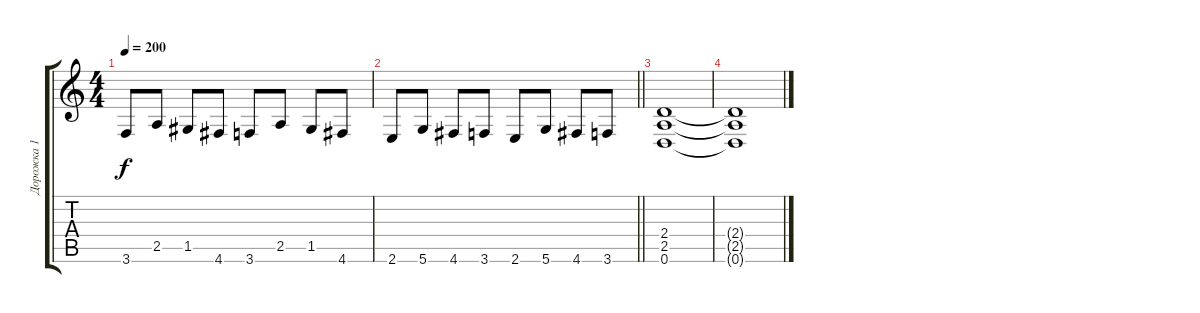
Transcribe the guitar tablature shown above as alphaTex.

\track ("Дорожка 1" "Дорожка 1") {instrument distortionguitar}
\staff {score tabs}
\tuning (D4 A3 F3 C3 G2 D2) {hide}
\ts (4 4)
\tempo 200
\clef g2
\ks c
3.6.8{dy f} 2.5.8 1.5.8 4.6.8 3.6.8 2.5.8 1.5.8 4.6.8 |
\barLineRight lightlight
2.6.8 5.6.8 4.6.8 3.6.8 2.6.8 5.6.8 4.6.8 3.6.8 |
(2.4 2.5 0.6).1 |
(2.4{t} 2.5{t} 0.6{t}).1
